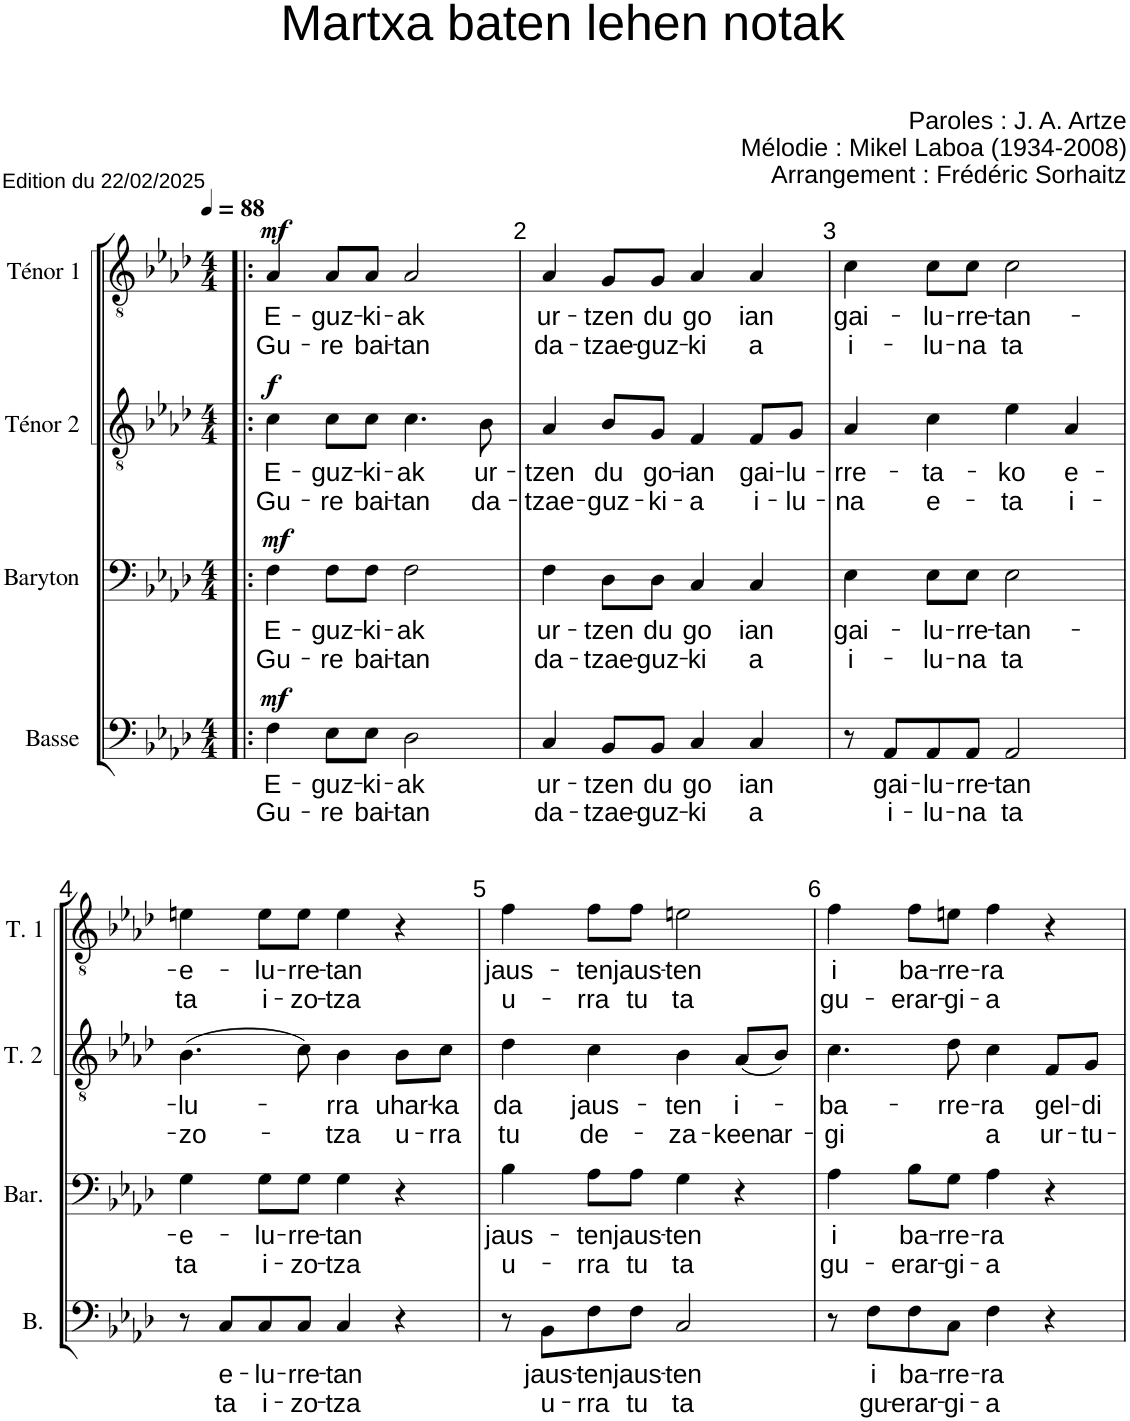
**kern	**text	**text	**dynam	**kern	**text	**text	**dynam	**kern	**text	**text	**dynam	**kern	**text	**text	**dynam
*part4	*part4	*part4	*part4	*part3	*part3	*part3	*part3	*part2	*part2	*part2	*part2	*part1	*part1	*part1	*part1
*staff4	*staff4	*staff4	*staff4	*staff3	*staff3	*staff3	*staff3	*staff2	*staff2	*staff2	*staff2	*staff1	*staff1	*staff1	*staff1
*I"Basse	*	*	*	*I"Baryton	*	*	*	*I"Ténor 2	*	*	*	*I"Ténor 1	*	*	*
*I'B.	*	*	*	*I'Bar.	*	*	*	*I'T. 2	*	*	*	*I'T. 1	*	*	*
*clefF4	*	*	*	*clefF4	*	*	*	*clefGv2	*	*	*	*clefGv2	*	*	*
*k[b-e-a-d-]	*	*	*	*k[b-e-a-d-]	*	*	*	*k[b-e-a-d-]	*	*	*	*k[b-e-a-d-]	*	*	*
*M4/4	*	*	*	*M4/4	*	*	*	*M4/4	*	*	*	*M4/4	*	*	*
*MM88	*	*	*	*MM88	*	*	*	*MM88	*	*	*	*MM88	*	*	*
=1!|:	=1!|:	=1!|:	=1!|:	=1!|:	=1!|:	=1!|:	=1!|:	=1!|:	=1!|:	=1!|:	=1!|:	=1!|:	=1!|:	=1!|:	=1!|:
!	!LO:LY:b	!LO:LY:b	!LO:DY:a	!	!LO:LY:b	!LO:LY:b	!LO:DY:a	!	!LO:LY:b	!LO:LY:b	!LO:DY:a	!	!LO:LY:b	!LO:LY:b	!LO:DY:a
4F\	E-	-Gu-	mf	4F\	E-	-Gu-	mf	4c\	E-	-Gu-	f	4A-/	E-	-Gu-	mf
!	!LO:LY:b	!LO:LY:b	!	!	!LO:LY:b	!LO:LY:b	!	!	!LO:LY:b	!LO:LY:b	!	!	!LO:LY:b	!LO:LY:b	!
8E-\L	-guz-	-re	.	8F\L	-guz-	-re	.	8c\L	-guz-	-re	.	8A-/L	-guz-	-re	.
!	!LO:LY:b	!LO:LY:b	!	!	!LO:LY:b	!LO:LY:b	!	!	!LO:LY:b	!LO:LY:b	!	!	!LO:LY:b	!LO:LY:b	!
8E-\J	-ki-	bai-	.	8F\J	-ki-	bai-	.	8c\J	-ki-	bai-	.	8A-/J	-ki-	bai-	.
!	!LO:LY:b	!LO:LY:b	!	!	!LO:LY:b	!LO:LY:b	!	!	!LO:LY:b	!LO:LY:b	!	!	!LO:LY:b	!LO:LY:b	!
2D-\	-ak	-tan	.	2F\	-ak	-tan	.	4.c\	-ak	-tan	.	2A-/	-ak	-tan	.
!	!	!	!	!	!	!	!	!	!LO:LY:b	!LO:LY:b	!	!	!	!	!
.	.	.	.	.	.	.	.	8B-\	ur-	da-	.	.	.	.	.
=2	=2	=2	=2	=2	=2	=2	=2	=2	=2	=2	=2	=2	=2	=2	=2
!	!LO:LY:b	!LO:LY:b	!	!	!LO:LY:b	!LO:LY:b	!	!	!LO:LY:b	!LO:LY:b	!	!	!LO:LY:b	!LO:LY:b	!
4C/	ur-	da-	.	4F\	ur-	da-	.	4A-/	-tzen	-tzae-	.	4A-/	ur-	da-	.
!	!LO:LY:b	!LO:LY:b	!	!	!LO:LY:b	!LO:LY:b	!	!	!LO:LY:b	!LO:LY:b	!	!	!LO:LY:b	!LO:LY:b	!
8BB-/L	-tzen	-tzae-	.	8D-\L	-tzen	-tzae-	.	8B-/L	du	-guz-	.	8G/L	-tzen	-tzae-	.
!	!LO:LY:b	!LO:LY:b	!	!	!LO:LY:b	!LO:LY:b	!	!	!LO:LY:b	!LO:LY:b	!	!	!LO:LY:b	!LO:LY:b	!
8BB-/J	du	-guz-	.	8D-\J	du	-guz-	.	8G/J	go-	-ki-	.	8G/J	du	-guz-	.
!	!LO:LY:b	!LO:LY:b	!	!	!LO:LY:b	!LO:LY:b	!	!	!LO:LY:b	!LO:LY:b	!	!	!LO:LY:b	!LO:LY:b	!
4C/	go	-ki	.	4C/	go	-ki	.	4F/	-ian	-a	.	4A-/	go	-ki	.
!	!LO:LY:b	!LO:LY:b	!	!	!LO:LY:b	!LO:LY:b	!	!	!LO:LY:b	!LO:LY:b	!	!	!LO:LY:b	!LO:LY:b	!
4C/	-ian	-a	.	4C/	-ian	-a	.	8F/L	gai-	i-	.	4A-/	-ian	-a	.
!	!	!	!	!	!	!	!	!	!LO:LY:b	!LO:LY:b	!	!	!	!	!
.	.	.	.	.	.	.	.	8G/J	-lu-	-lu-	.	.	.	.	.
=3	=3	=3	=3	=3	=3	=3	=3	=3	=3	=3	=3	=3	=3	=3	=3
!	!	!	!	!	!LO:LY:b	!LO:LY:b	!	!	!LO:LY:b	!LO:LY:b	!	!	!LO:LY:b	!LO:LY:b	!
8r	.	.	.	4E-\	gai-	i-	.	4A-/	-rre-	-na	.	4c\	gai-	i-	.
!	!LO:LY:b	!LO:LY:b	!	!	!	!	!	!	!	!	!	!	!	!	!
8AA-/L	gai-	i-	.	.	.	.	.	.	.	.	.	.	.	.	.
!	!LO:LY:b	!LO:LY:b	!	!	!LO:LY:b	!LO:LY:b	!	!	!LO:LY:b	!LO:LY:b	!	!	!LO:LY:b	!LO:LY:b	!
8AA-/	-lu-	-lu-	.	8E-\L	-lu-	-lu-	.	4c\	-ta-	e-	.	8c\L	-lu-	-lu-	.
!	!LO:LY:b	!LO:LY:b	!	!	!LO:LY:b	!LO:LY:b	!	!	!	!	!	!	!LO:LY:b	!LO:LY:b	!
8AA-/J	-rre-	-na	.	8E-\J	-rre-	-na	.	.	.	.	.	8c\J	-rre-	-na	.
!	!LO:LY:b	!LO:LY:b	!	!	!LO:LY:b	!LO:LY:b	!	!	!LO:LY:b	!LO:LY:b	!	!	!LO:LY:b	!LO:LY:b	!
2AA-/	-tan	ta	.	2E-\	-tan-	ta	.	4e-\	-ko	-ta	.	2c\	-tan-	ta	.
!	!	!	!	!	!	!	!	!	!LO:LY:b	!LO:LY:b	!	!	!	!	!
.	.	.	.	.	.	.	.	4A-/	e-	i-	.	.	.	.	.
!!LO:LB:g=z
=4	=4	=4	=4	=4	=4	=4	=4	=4	=4	=4	=4	=4	=4	=4	=4
!	!	!	!	!	!LO:LY:b	!LO:LY:b	!	!	!LO:LY:b	!LO:LY:b	!	!	!LO:LY:b	!LO:LY:b	!
8r	.	.	.	4G\	e-	ta	.	(4.B-\	-lu-	-zo-	.	4en\	e-	ta	.
!	!LO:LY:b	!LO:LY:b	!	!	!	!	!	!	!	!	!	!	!	!	!
8C/L	e-	ta	.	.	.	.	.	.	.	.	.	.	.	.	.
!	!LO:LY:b	!LO:LY:b	!	!	!LO:LY:b	!LO:LY:b	!	!	!	!	!	!	!LO:LY:b	!LO:LY:b	!
8C/	-lu-	i-	.	8G\L	-lu-	i-	.	.	.	.	.	8e\L	-lu-	i-	.
!	!LO:LY:b	!LO:LY:b	!	!	!LO:LY:b	!LO:LY:b	!	!	!	!	!	!	!LO:LY:b	!LO:LY:b	!
8C/J	-rre-	-zo-	.	8G\J	-rre-	-zo-	.	8c\)	.	.	.	8e\J	-rre-	-zo-	.
!	!LO:LY:b	!LO:LY:b	!	!	!LO:LY:b	!LO:LY:b	!	!	!LO:LY:b	!LO:LY:b	!	!	!LO:LY:b	!LO:LY:b	!
4C/	-tan	-tza	.	4G\	-tan	-tza	.	4B-\	-rra	-tza	.	4e\	-tan	-tza	.
!	!	!	!	!	!	!	!	!	!LO:LY:b	!LO:LY:b	!	!	!	!	!
4r	.	.	.	4r	.	.	.	8B-\L	uhar-	u-	.	4r	.	.	.
!	!	!	!	!	!	!	!	!	!LO:LY:b	!LO:LY:b	!	!	!	!	!
.	.	.	.	.	.	.	.	8c\J	-ka	-rra	.	.	.	.	.
=5	=5	=5	=5	=5	=5	=5	=5	=5	=5	=5	=5	=5	=5	=5	=5
!	!	!	!	!	!LO:LY:b	!LO:LY:b	!	!	!LO:LY:b	!LO:LY:b	!	!	!LO:LY:b	!LO:LY:b	!
8r	.	.	.	4B-\	jaus-	u-	.	4d-\	da	tu	.	4f\	jaus-	u-	.
!	!LO:LY:b	!LO:LY:b	!	!	!	!	!	!	!	!	!	!	!	!	!
8BB-\L	jaus-	u-	.	.	.	.	.	.	.	.	.	.	.	.	.
!	!LO:LY:b	!LO:LY:b	!	!	!LO:LY:b	!LO:LY:b	!	!	!LO:LY:b	!LO:LY:b	!	!	!LO:LY:b	!LO:LY:b	!
8F\	-ten	-rra	.	8A-\L	-ten	-rra	.	4c\	jaus-	de-	.	8f\L	-ten	-rra	.
!	!LO:LY:b	!LO:LY:b	!	!	!LO:LY:b	!LO:LY:b	!	!	!	!	!	!	!LO:LY:b	!LO:LY:b	!
8F\J	jaus-	tu	.	8A-\J	jaus-	tu	.	.	.	.	.	8f\J	jaus-	tu	.
!	!LO:LY:b	!LO:LY:b	!	!	!LO:LY:b	!LO:LY:b	!	!	!LO:LY:b	!LO:LY:b	!	!	!LO:LY:b	!LO:LY:b	!
2C/	-ten	ta	.	4G\	-ten	ta	.	4B-\	-ten	-za-	.	2en\	-ten	ta	.
!	!	!	!	!	!	!	!	!	!LO:LY:b	!LO:LY:b	!	!	!	!	!
.	.	.	.	4r	.	.	.	(8A-/L	i-	-keen	.	.	.	.	.
!	!	!	!	!	!	!	!	!	!	!LO:LY:b	!	!	!	!	!
.	.	.	.	.	.	.	.	8B-/J)	.	ar-	.	.	.	.	.
=6	=6	=6	=6	=6	=6	=6	=6	=6	=6	=6	=6	=6	=6	=6	=6
!	!	!	!	!	!LO:LY:b	!LO:LY:b	!	!	!LO:LY:b	!LO:LY:b	!	!	!LO:LY:b	!LO:LY:b	!
8r	.	.	.	4A-\	i	gu-	.	4.c\	-ba-	-gi	.	4f\	i	gu-	.
!	!LO:LY:b	!LO:LY:b	!	!	!	!	!	!	!	!	!	!	!	!	!
8F\L	i	gu-	.	.	.	.	.	.	.	.	.	.	.	.	.
!	!LO:LY:b	!LO:LY:b	!	!	!LO:LY:b	!LO:LY:b	!	!	!	!	!	!	!LO:LY:b	!LO:LY:b	!
8F\	-ba-	-erar-	.	8B-\L	-ba-	-erar-	.	.	.	.	.	8f\L	-ba-	-erar-	.
!	!LO:LY:b	!LO:LY:b	!	!	!LO:LY:b	!LO:LY:b	!	!	!LO:LY:b	!	!	!	!LO:LY:b	!LO:LY:b	!
8C\J	-rre-	-gi-	.	8G\J	-rre-	-gi-	.	8d-\	-rre-	.	.	8en\J	-rre-	-gi-	.
!	!LO:LY:b	!LO:LY:b	!	!	!LO:LY:b	!LO:LY:b	!	!	!LO:LY:b	!LO:LY:b	!	!	!LO:LY:b	!LO:LY:b	!
4F\	-ra	-a	.	4A-\	-ra	-a	.	4c\	-ra	-a	.	4f\	-ra	-a	.
!	!	!	!	!	!	!	!	!	!LO:LY:b	!LO:LY:b	!	!	!	!	!
4r	.	.	.	4r	.	.	.	8F/L	gel-	ur-	.	4r	.	.	.
!	!	!	!	!	!	!	!	!	!LO:LY:b	!LO:LY:b	!	!	!	!	!
.	.	.	.	.	.	.	.	8G/J	-di	-tu-	.	.	.	.	.
=	=	=	=	=	=	=	=	=	=	=	=	=	=	=	=
*-	*-	*-	*-	*-	*-	*-	*-	*-	*-	*-	*-	*-	*-	*-	*-
